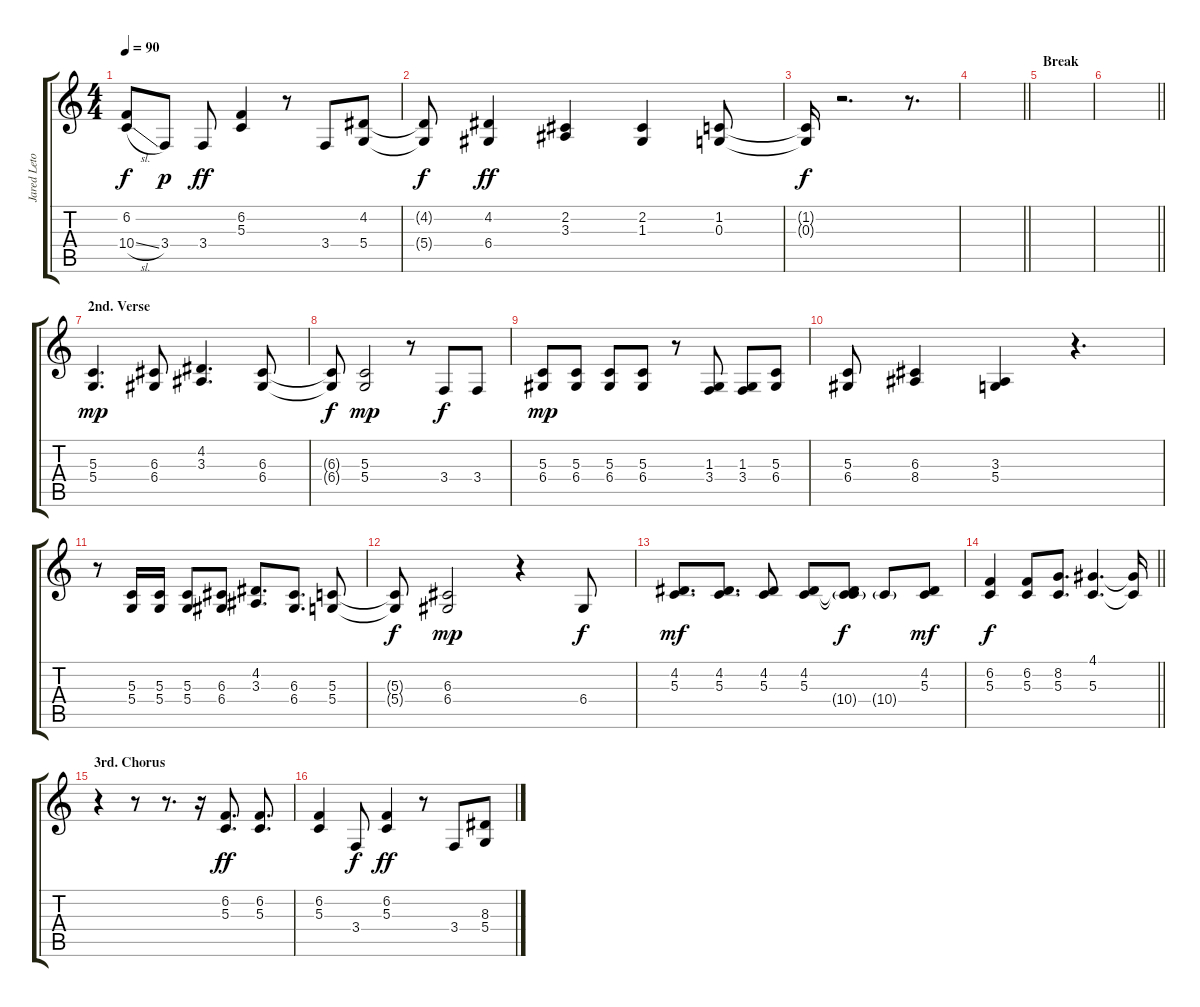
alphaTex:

\track ("Jared Leto - Vocals" "Jared Leto") {instrument viola}
\staff {score tabs}
\tuning (E4 B3 G3 D3 A2 E2) {hide}
\ts (4 4)
\tempo 90
\clef g2
\ks c
(6.2{t} 10.4{sl t}).8{dy f} 3.4.8{dy p} 3.4.8{dy ff} (6.2 5.3).4 r.8 3.4.8 (4.2 5.4).8 |
(4.2{t} 5.4{t}).8{dy f} (4.2 6.4).4{dy ff} (2.2 3.3).4 (2.2 1.3).4 (1.2 0.3).8 |
(1.2{t} 0.3{t}).16{dy f} r.2{d} r.8{d} |
\barLineRight lightlight
|
\section ("" "Break")
|
\barLineRight lightlight
|
\section ("" "2nd. Verse")
(5.3 5.4).4{d dy mp} (6.3 6.4).8 (4.2 3.3).4{d} (6.3 6.4).8 |
(6.3{t} 6.4{t}).8{dy f} (5.3 5.4).2{dy mp} r.8 3.4.8{dy f} 3.4.8 |
(5.3 6.4).8{dy mp} (5.3 6.4).8 (5.3 6.4).8 (5.3 6.4).8 r.8 (1.3 3.4).8 (1.3 3.4).8 (5.3 6.4).8 |
(5.3 6.4).8 (6.3 8.4).4 (3.3 5.4).4 r.4{d} |
r.8 (5.3 5.4).16 (5.3 5.4).16 (5.3 5.4).8 (6.3 6.4).8 (4.2 3.3).8{d} (6.3 6.4).8{d} (5.3 5.4).8 |
(5.3{t} 5.4{t}).8{dy f} (6.3 6.4).2{dy mp} r.4 6.4.8{dy f} |
(4.2 5.3).8{d dy mf} (4.2 5.3).8{d} (4.2 5.3).8 (4.2 5.3).8 (4.2{t} 5.3{t} 10.4{g}).8{dy f} 10.4{g}.8 (4.2 5.3).8{dy mf} |
\barLineRight lightlight
(6.2 5.3).4{dy f} (6.2 5.3).8 (8.2 5.3).8{d} (4.1 5.3).4{d} (4.1{t} 5.3{t}).16 |
\section ("" "3rd. Chorus")
r.4 r.8 r.8{d} r.16 (6.2 5.3).8{d dy ff} (6.2 5.3).8{d} |
(6.2 5.3).4 3.4.8{dy f} (6.2 5.3).4{dy ff} r.8 3.4.8 (8.3 5.4).8
